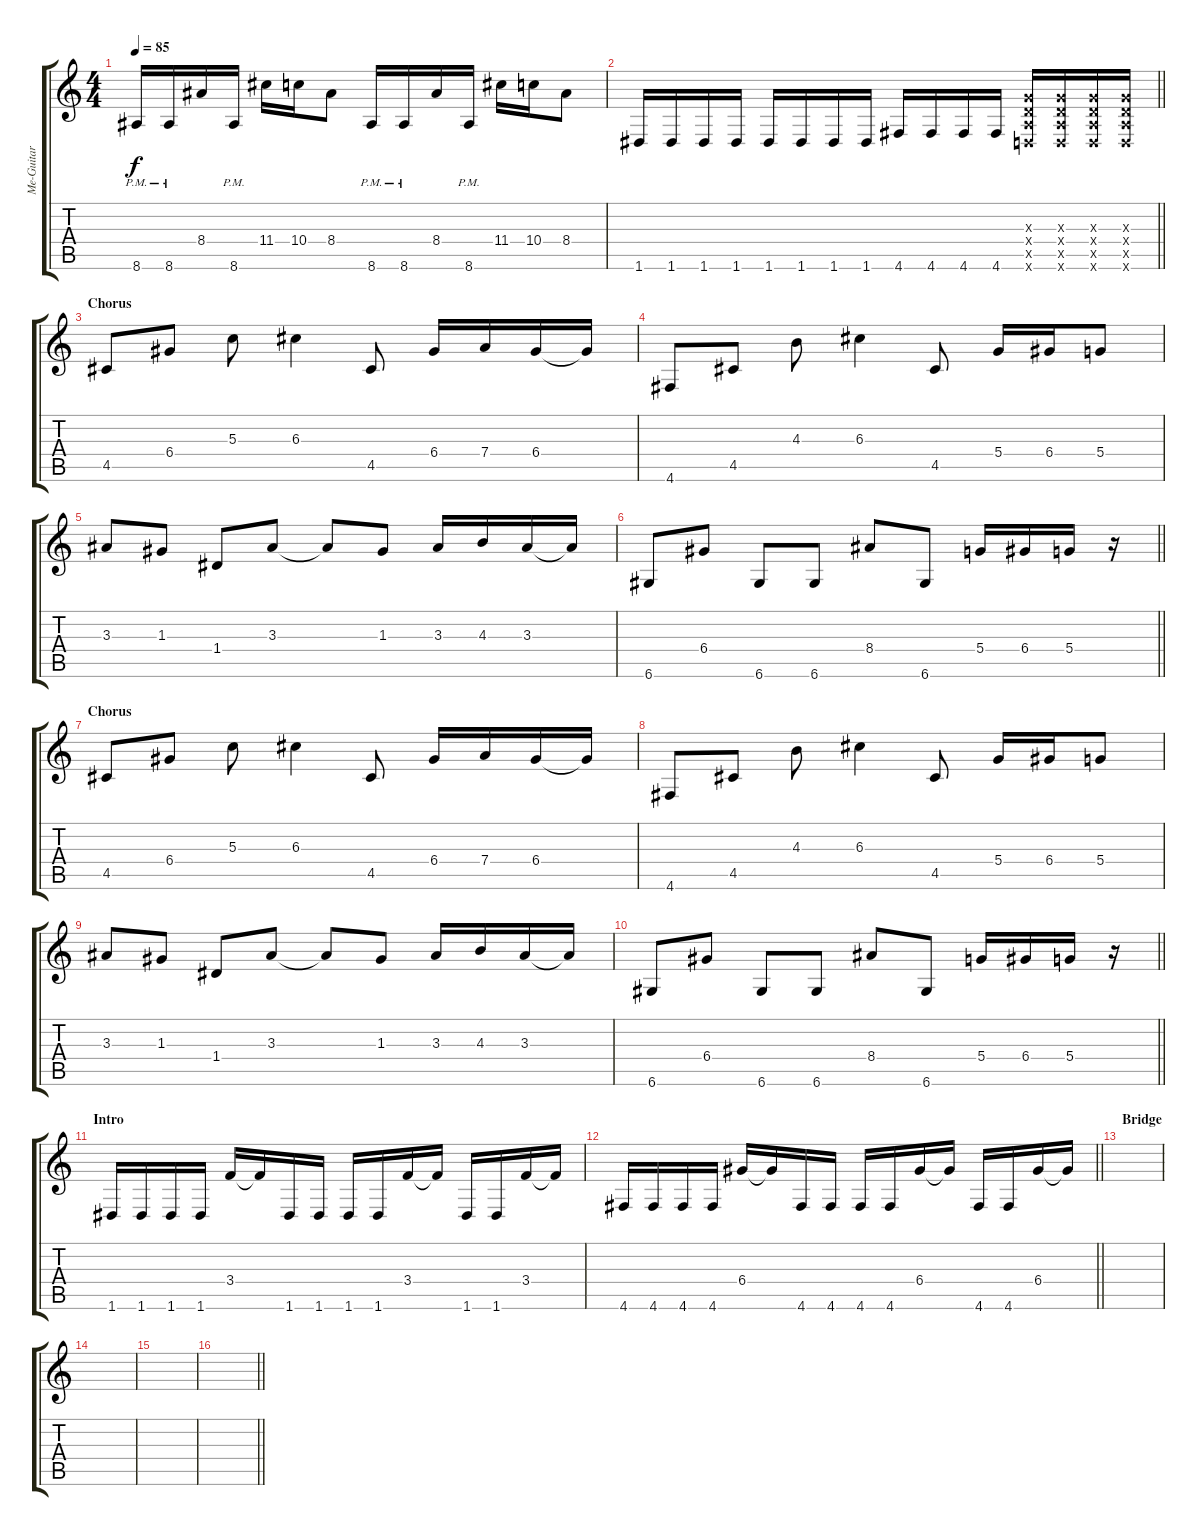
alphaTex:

\track ("Me-Guitar" "Me-Guitar") {instrument distortionguitar}
\staff {score tabs}
\tuning (E4 B3 G3 D3 A2 D2) {hide}
\ts (4 4)
\tempo 85
\clef g2
\ks c
8.6{pm}.16{dy f} 8.6{pm}.16 8.4.16 8.6{pm}.16 11.4.16 10.4.16 8.4.8 8.6{pm}.16 8.6{pm}.16 8.4.16 8.6{pm}.16 11.4.16 10.4.16 8.4.8 |
\barLineRight lightlight
1.6.16 1.6.16 1.6.16 1.6.16 1.6.16 1.6.16 1.6.16 1.6.16 4.6.16 4.6.16 4.6.16 4.6.16 (0.3{x} 0.4{x} 0.5{x} 0.6{x}).16 (0.3{x} 0.4{x} 0.5{x} 0.6{x}).16 (0.3{x} 0.4{x} 0.5{x} 0.6{x}).16 (0.3{x} 0.4{x} 0.5{x} 0.6{x}).16 |
\section ("" "Chorus")
4.5.8 6.4.8 5.3.8 6.3.4 4.5.8 6.4.16 7.4.16 6.4.16 6.4{t}.16 |
4.6.8 4.5.8 4.3.8 6.3.4 4.5.8 5.4.16 6.4.16 5.4.8 |
3.3.8 1.3.8 1.4.8 3.3.8 3.3{t}.8 1.3.8 3.3.16 4.3.16 3.3.16 3.3{t}.16 |
\barLineRight lightlight
6.6.8 6.4.8 6.6.8 6.6.8 8.4.8 6.6.8 5.4.16 6.4.16 5.4.16 r.16 |
\section ("" "Chorus")
4.5.8 6.4.8 5.3.8 6.3.4 4.5.8 6.4.16 7.4.16 6.4.16 6.4{t}.16 |
4.6.8 4.5.8 4.3.8 6.3.4 4.5.8 5.4.16 6.4.16 5.4.8 |
3.3.8 1.3.8 1.4.8 3.3.8 3.3{t}.8 1.3.8 3.3.16 4.3.16 3.3.16 3.3{t}.16 |
\barLineRight lightlight
6.6.8 6.4.8 6.6.8 6.6.8 8.4.8 6.6.8 5.4.16 6.4.16 5.4.16 r.16 |
\section ("" "Intro")
1.6.16 1.6.16 1.6.16 1.6.16 3.4.16 3.4{t}.16 1.6.16 1.6.16 1.6.16 1.6.16 3.4.16 3.4{t}.16 1.6.16 1.6.16 3.4.16 3.4{t}.16 |
\barLineRight lightlight
4.6.16 4.6.16 4.6.16 4.6.16 6.4.16 6.4{t}.16 4.6.16 4.6.16 4.6.16 4.6.16 6.4.16 6.4{t}.16 4.6.16 4.6.16 6.4.16 6.4{t}.16 |
\section ("" "Bridge")
|
|
|
\barLineRight lightlight
